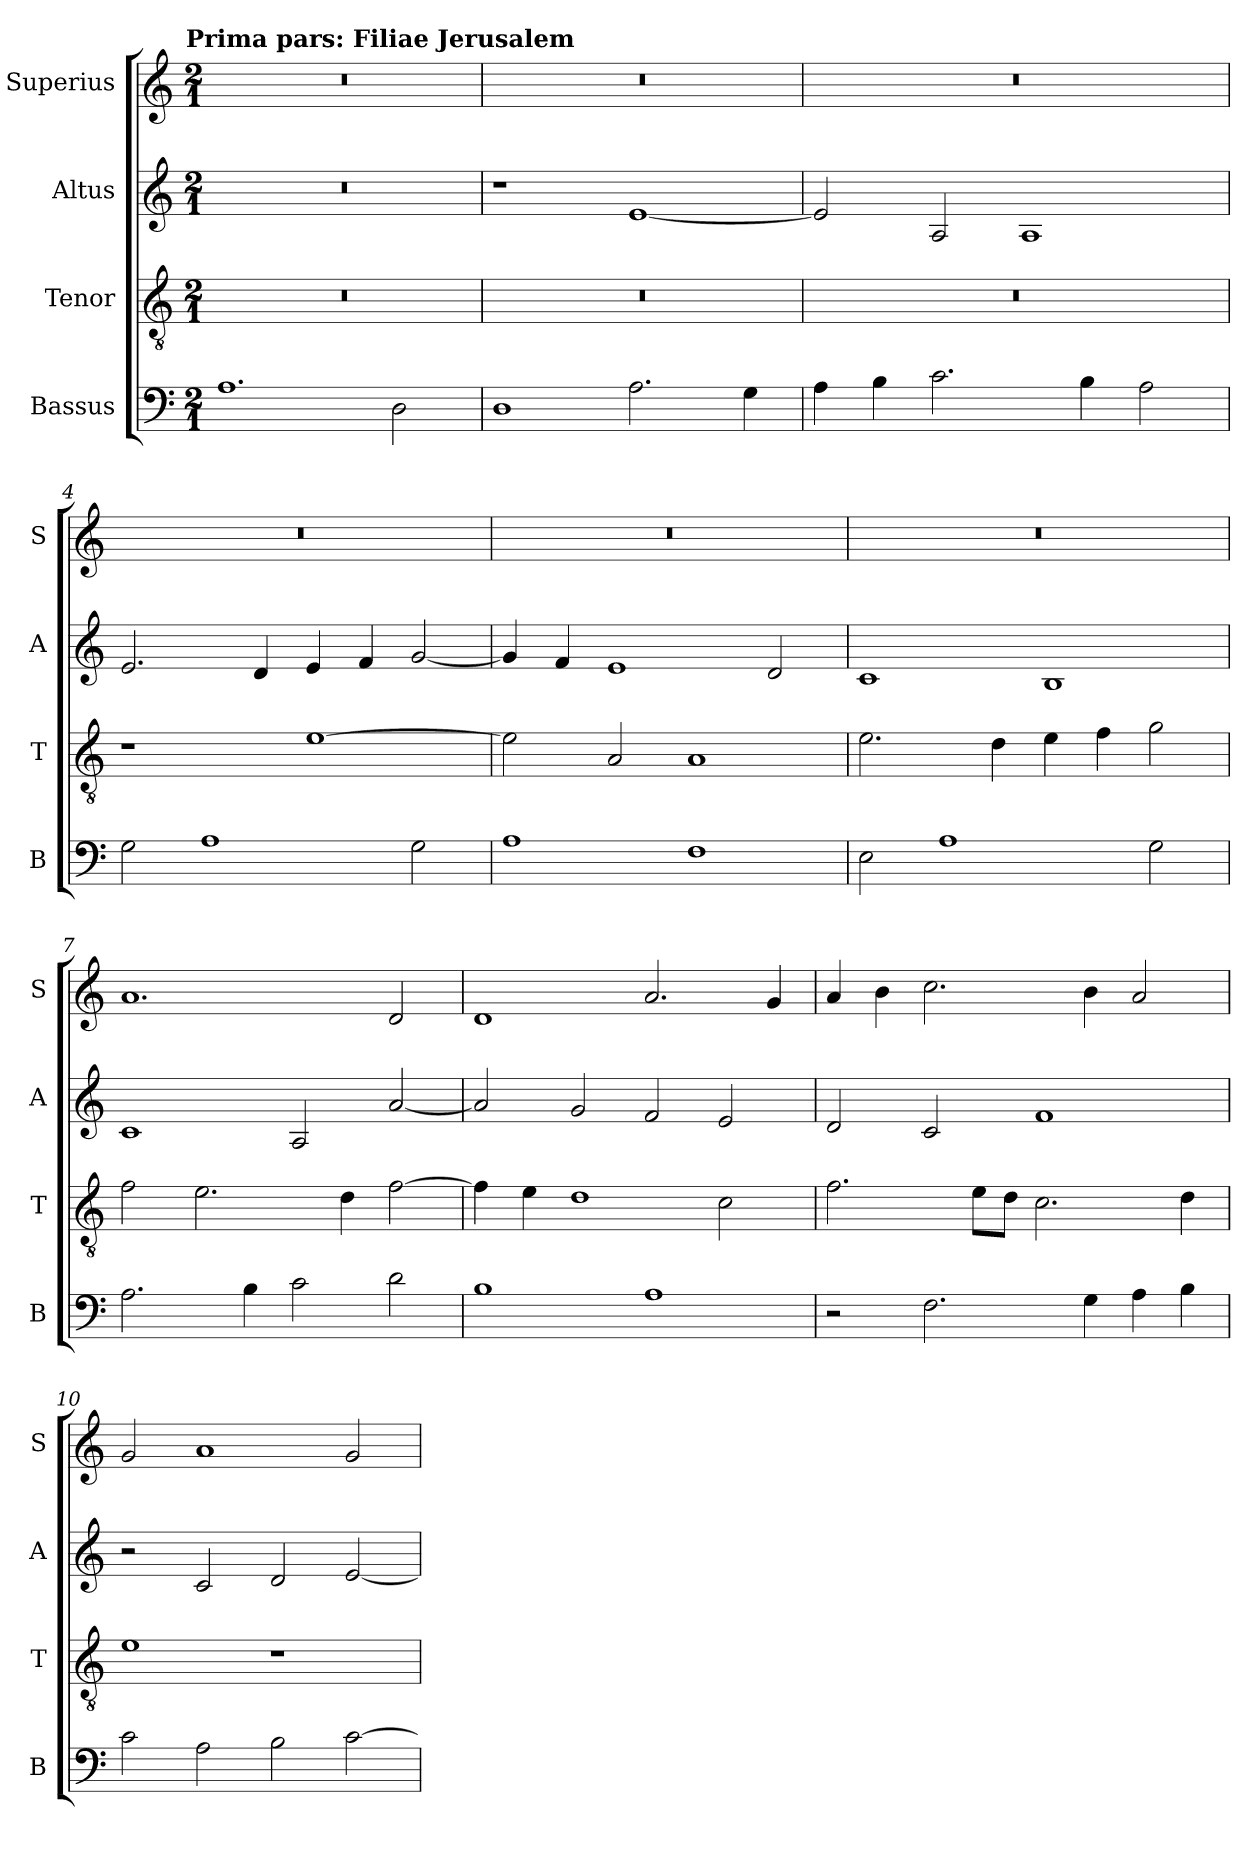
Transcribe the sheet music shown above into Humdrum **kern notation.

**kern	**kern	**kern	**kern
*part4	*part3	*part2	*part1
*staff4	*staff3	*staff2	*staff1
*I"Bassus	*I"Tenor	*I"Altus	*I"Superius
*I'B	*I'T	*I'A	*I'S
*clefF4	*clefGv2	*clefG2	*clefG2
*k[]	*k[]	*k[]	*k[]
*C:	*C:	*C:	*C:
!!LO:TX:omd:t=Prima pars&colon; Filiae Jerusalem
*M2/1	*M2/1	*M2/1	*M2/1
=1	=1	=1	=1
1.A	0r	0r	0r
2D	.	.	.
=2	=2	=2	=2
1D	0r	1r	0r
2.A	.	[1e	.
4G	.	.	.
=3	=3	=3	=3
4A	0r	2e]	0r
4B	.	.	.
2.c	.	2A	.
.	.	1A	.
4B	.	.	.
2A	.	.	.
=4	=4	=4	=4
2G	1r	2.e	0r
1A	.	.	.
.	.	4d	.
.	[1e	4e	.
.	.	4f	.
2G	.	[2g	.
=5	=5	=5	=5
1A	2e]	4g]	0r
.	.	4f	.
.	2A	1e	.
1F	1A	.	.
.	.	2d	.
=6	=6	=6	=6
2E	2.e	1c	0r
1A	.	.	.
.	4d	.	.
.	4e	1B	.
.	4f	.	.
2G	2g	.	.
=7	=7	=7	=7
2.A	2f	1c	1.a
.	2.e	.	.
4B	.	.	.
2c	.	2A	.
.	4d	.	.
2d	[2f	[2a	2d
=8	=8	=8	=8
1B	4f]	2a]	1d
.	4e	.	.
.	1d	2g	.
1A	.	2f	2.a
.	2c	2e	.
.	.	.	4g
=9	=9	=9	=9
2r	2.f	2d	4a
.	.	.	4b
2.F	.	2c	2.cc
.	8eL	.	.
.	8dJ	.	.
.	2.c	1f	.
4G	.	.	4b
4A	.	.	2a
4B	4d	.	.
=10	=10	=10	=10
2c	1e	2r	2g
2A	.	2c	1a
2B	1r	2d	.
[2c	.	[2e	2g
=	=	=	=
*-	*-	*-	*-
